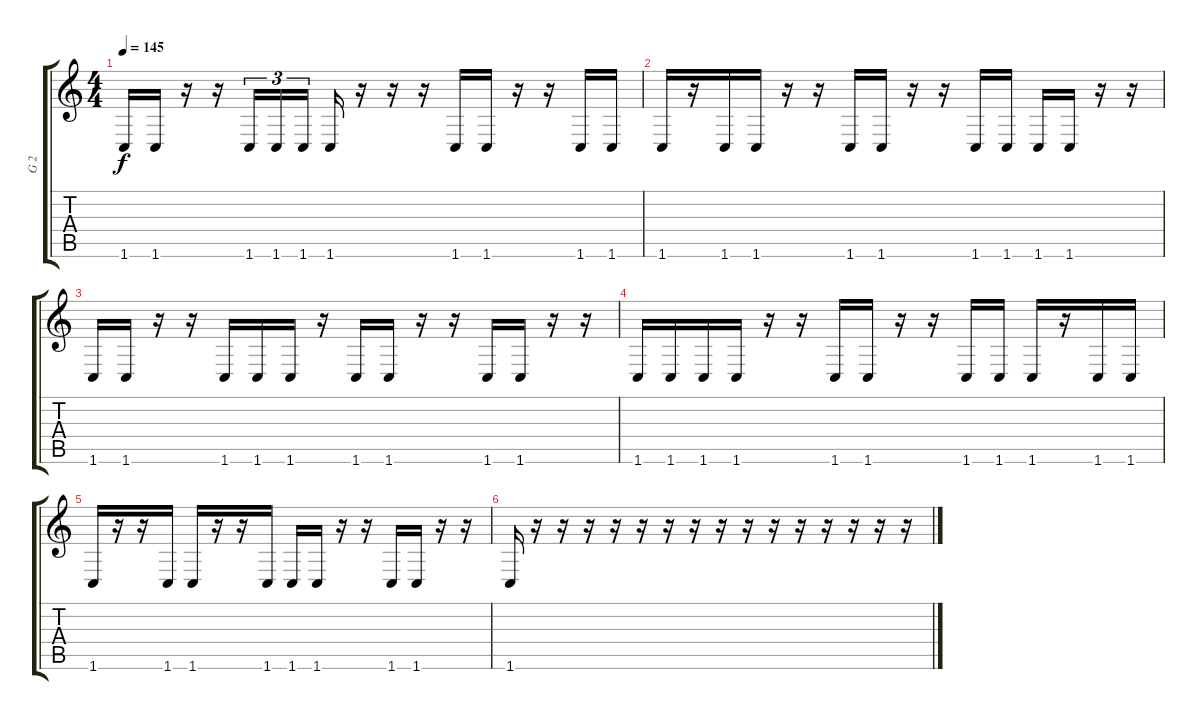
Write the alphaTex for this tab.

\track ("G 2" "G 2") {instrument distortionguitar}
\staff {score tabs}
\tuning (Db4 Ab3 E3 B2 Gb2 B1) {hide}
\ts (4 4)
\tempo 145
\clef g2
\ks c
1.6.16{dy f} 1.6.16 r.16 r.16 1.6.16{tu (3 2)} 1.6.16{tu (3 2)} 1.6.16{tu (3 2) beam splitsecondary} 1.6.16 r.16 r.16 r.16 1.6.16 1.6.16 r.16 r.16 1.6.16 1.6.16 |
1.6.16 r.16 1.6.16 1.6.16 r.16 r.16 1.6.16 1.6.16 r.16 r.16 1.6.16 1.6.16 1.6.16 1.6.16 r.16 r.16 |
1.6.16 1.6.16 r.16 r.16 1.6.16 1.6.16 1.6.16 r.16 1.6.16 1.6.16 r.16 r.16 1.6.16 1.6.16 r.16 r.16 |
1.6.16 1.6.16 1.6.16 1.6.16 r.16 r.16 1.6.16 1.6.16 r.16 r.16 1.6.16 1.6.16 1.6.16 r.16 1.6.16 1.6.16 |
1.6.16 r.16 r.16 1.6.16 1.6.16 r.16 r.16 1.6.16 1.6.16 1.6.16 r.16 r.16 1.6.16 1.6.16 r.16 r.16 |
1.6.16 r.16 r.16 r.16 r.16 r.16 r.16 r.16 r.16 r.16 r.16 r.16 r.16 r.16 r.16 r.16
